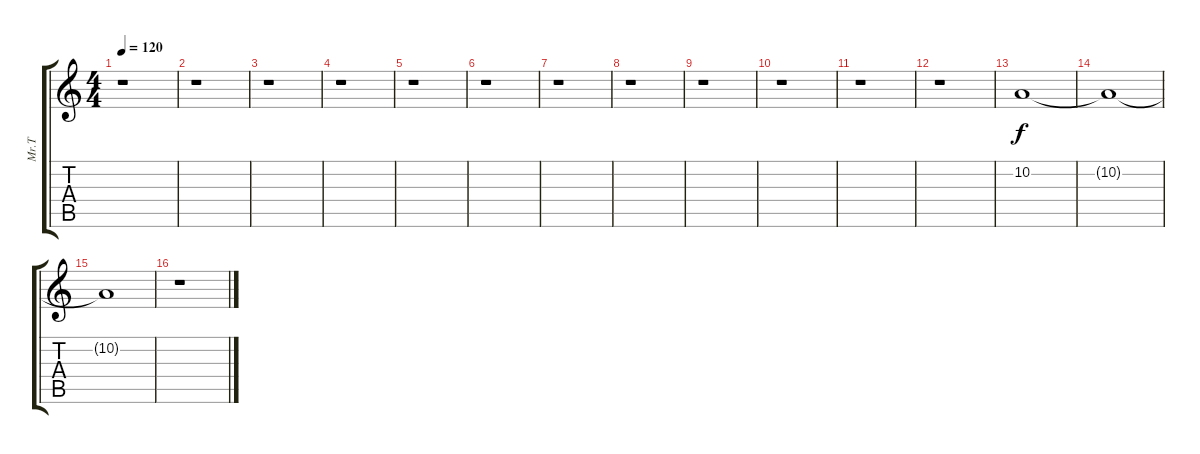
\track ("Mr.T" "Mr.T") {instrument choiraahs}
\staff {score tabs}
\tuning (E4 B3 G3 D3 A2 E2) {hide}
\ts (4 4)
\tempo 120
\clef g2
\ks c
r.1{dy f} |
r.1 |
r.1 |
r.1 |
r.1 |
r.1 |
r.1 |
r.1 |
r.1 |
r.1 |
r.1 |
r.1{volume 10} |
10.2.1{volume 0} |
10.2{t}.1 |
10.2{t}.1 |
r.1
